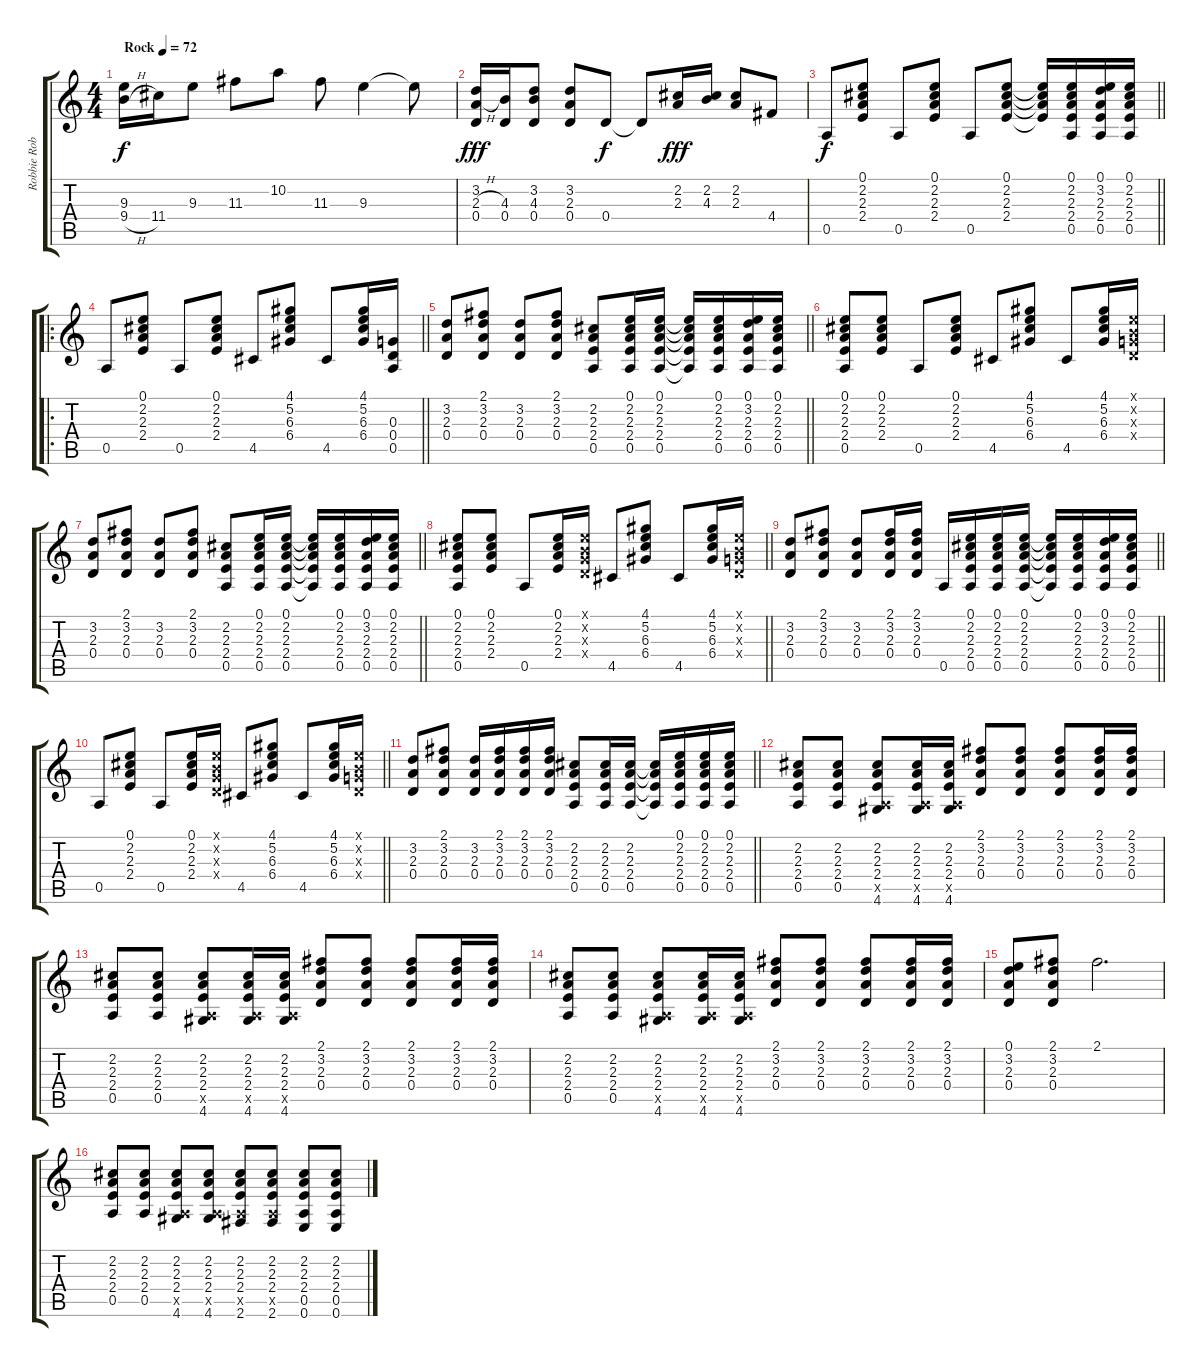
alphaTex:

\track ("Robbie Robertson" "Robbie Rob") {instrument electricguitarclean}
\staff {score tabs}
\tuning (E4 B3 G3 D3 A2 E2) {hide}
\ts (4 4)
\tempo (72 "Rock")
\clef g2
\ks c
(9.3 9.4{h}).16{dy f instrument electricguitarclean} 11.4.16 9.3.8 11.3.8 10.2.8 11.3.8 9.3.4 9.3{t}.8 |
(3.2 2.3{h} 0.4).16{dy fff} (4.3 0.4).16 (3.2 4.3 0.4).8 (3.2 2.3 0.4).8 0.4.8{dy f} 0.4{t}.8 (2.2 2.3).16{dy fff} (2.2 4.3).16 (2.2 2.3).8 4.4.8 |
\barLineRight lightlight
0.5.8{dy f} (0.1 2.2 2.3 2.4).8 0.5.8 (0.1 2.2 2.3 2.4).8 0.5.8 (0.1 2.2 2.3 2.4).8 (0.1{t} 2.2{t} 2.3{t} 2.4{t}).16 (0.1 2.2 2.3 2.4 0.5).16 (0.1 3.2 2.3 2.4 0.5).16 (0.1 2.2 2.3 2.4 0.5).16 |
\ro
\barLineRight lightlight
0.5.8 (0.1 2.2 2.3 2.4).8 0.5.8 (0.1 2.2 2.3 2.4).8 4.5.8 (4.1 5.2 6.3 6.4).8 4.5.8 (4.1 5.2 6.3 6.4).16 (0.3 0.4 0.5).16 |
\barLineRight lightlight
(3.2 2.3 0.4).8 (2.1 3.2 2.3 0.4).8 (3.2 2.3 0.4).8 (2.1 3.2 2.3 0.4).8 (2.2 2.3 2.4 0.5).8 (0.1 2.2 2.3 2.4 0.5).16 (0.1 2.2 2.3 2.4 0.5).16 (0.1{t} 2.2{t} 2.3{t} 2.4{t} 0.5{t}).16 (0.1 2.2 2.3 2.4 0.5).16 (0.1 3.2 2.3 2.4 0.5).16 (0.1 2.2 2.3 2.4 0.5).16 |
(0.1 2.2 2.3 2.4 0.5).8 (0.1 2.2 2.3 2.4).8 0.5.8 (0.1 2.2 2.3 2.4).8 4.5.8 (4.1 5.2 6.3 6.4).8 4.5.8 (4.1 5.2 6.3 6.4).16 (0.1{x} 0.2{x} 0.3{x} 0.4{x}).16 |
\barLineRight lightlight
(3.2 2.3 0.4).8 (2.1 3.2 2.3 0.4).8 (3.2 2.3 0.4).8 (2.1 3.2 2.3 0.4).8 (2.2 2.3 2.4 0.5).8 (0.1 2.2 2.3 2.4 0.5).16 (0.1 2.2 2.3 2.4 0.5).16 (0.1{t} 2.2{t} 2.3{t} 2.4{t} 0.5{t}).16 (0.1 2.2 2.3 2.4 0.5).16 (0.1 3.2 2.3 2.4 0.5).16 (0.1 2.2 2.3 2.4 0.5).16 |
\barLineRight lightlight
(0.1 2.2 2.3 2.4 0.5).8 (0.1 2.2 2.3 2.4).8 0.5.8 (0.1 2.2 2.3 2.4).16 (0.1{x} 0.2{x} 0.3{x} 0.4{x}).16 4.5.8 (4.1 5.2 6.3 6.4).8 4.5.8 (4.1 5.2 6.3 6.4).16 (0.1{x} 0.2{x} 0.3{x} 0.4{x}).16 |
\barLineRight lightlight
(3.2 2.3 0.4).8 (2.1 3.2 2.3 0.4).8 (3.2 2.3 0.4).8 (2.1 3.2 2.3 0.4).16 (2.1 3.2 2.3 0.4).16 0.5.16 (0.1 2.2 2.3 2.4 0.5).16 (0.1 2.2 2.3 2.4 0.5).16 (0.1 2.2 2.3 2.4 0.5).16 (0.1{t} 2.2{t} 2.3{t} 2.4{t} 0.5{t}).16 (0.1 2.2 2.3 2.4 0.5).16 (0.1 3.2 2.3 2.4 0.5).16 (0.1 2.2 2.3 2.4 0.5).16 |
\barLineRight lightlight
0.5.8 (0.1 2.2 2.3 2.4).8 0.5.8 (0.1 2.2 2.3 2.4).16 (0.1{x} 0.2{x} 0.3{x} 0.4{x}).16 4.5.8 (4.1 5.2 6.3 6.4).8 4.5.8 (4.1 5.2 6.3 6.4).16 (0.1{x} 0.2{x} 0.3{x} 0.4{x}).16 |
\barLineRight lightlight
(3.2 2.3 0.4).8 (2.1 3.2 2.3 0.4).8 (3.2 2.3 0.4).16 (2.1 3.2 2.3 0.4).16 (2.1 3.2 2.3 0.4).16 (2.1 3.2 2.3 0.4).16 (2.2 2.3 2.4 0.5).8 (2.2 2.3 2.4 0.5).16 (2.2 2.3 2.4 0.5).16 (2.2{t} 2.3{t} 2.4{t} 0.5{t}).16 (0.1 2.2 2.3 2.4 0.5).16 (0.1 2.2 2.3 2.4 0.5).16 (0.1 2.2 2.3 2.4 0.5).16 |
(2.2 2.3 2.4 0.5).8 (2.2 2.3 2.4 0.5).8 (2.2 2.3 2.4 0.5{x} 4.6).8 (2.2 2.3 2.4 0.5{x} 4.6).16 (2.2 2.3 2.4 0.5{x} 4.6).16 (2.1 3.2 2.3 0.4).8 (2.1 3.2 2.3 0.4).8 (2.1 3.2 2.3 0.4).8 (2.1 3.2 2.3 0.4).16 (2.1 3.2 2.3 0.4).16 |
(2.2 2.3 2.4 0.5).8 (2.2 2.3 2.4 0.5).8 (2.2 2.3 2.4 0.5{x} 4.6).8 (2.2 2.3 2.4 0.5{x} 4.6).16 (2.2 2.3 2.4 0.5{x} 4.6).16 (2.1 3.2 2.3 0.4).8 (2.1 3.2 2.3 0.4).8 (2.1 3.2 2.3 0.4).8 (2.1 3.2 2.3 0.4).16 (2.1 3.2 2.3 0.4).16 |
(2.2 2.3 2.4 0.5).8 (2.2 2.3 2.4 0.5).8 (2.2 2.3 2.4 0.5{x} 4.6).8 (2.2 2.3 2.4 0.5{x} 4.6).16 (2.2 2.3 2.4 0.5{x} 4.6).16 (2.1 3.2 2.3 0.4).8 (2.1 3.2 2.3 0.4).8 (2.1 3.2 2.3 0.4).8 (2.1 3.2 2.3 0.4).16 (2.1 3.2 2.3 0.4).16 |
(0.1 3.2 2.3 0.4).8 (2.1 3.2 2.3 0.4).8 2.1.2{d} |
(2.2 2.3 2.4 0.5).8 (2.2 2.3 2.4 0.5).8 (2.2 2.3 2.4 0.5{x} 4.6).8 (2.2 2.3 2.4 0.5{x} 4.6).8 (2.2 2.3 2.4 0.5{x} 2.6).8 (2.2 2.3 2.4 0.5{x} 2.6).8 (2.2 2.3 2.4 0.5 0.6).8 (2.2 2.3 2.4 0.5 0.6).8
